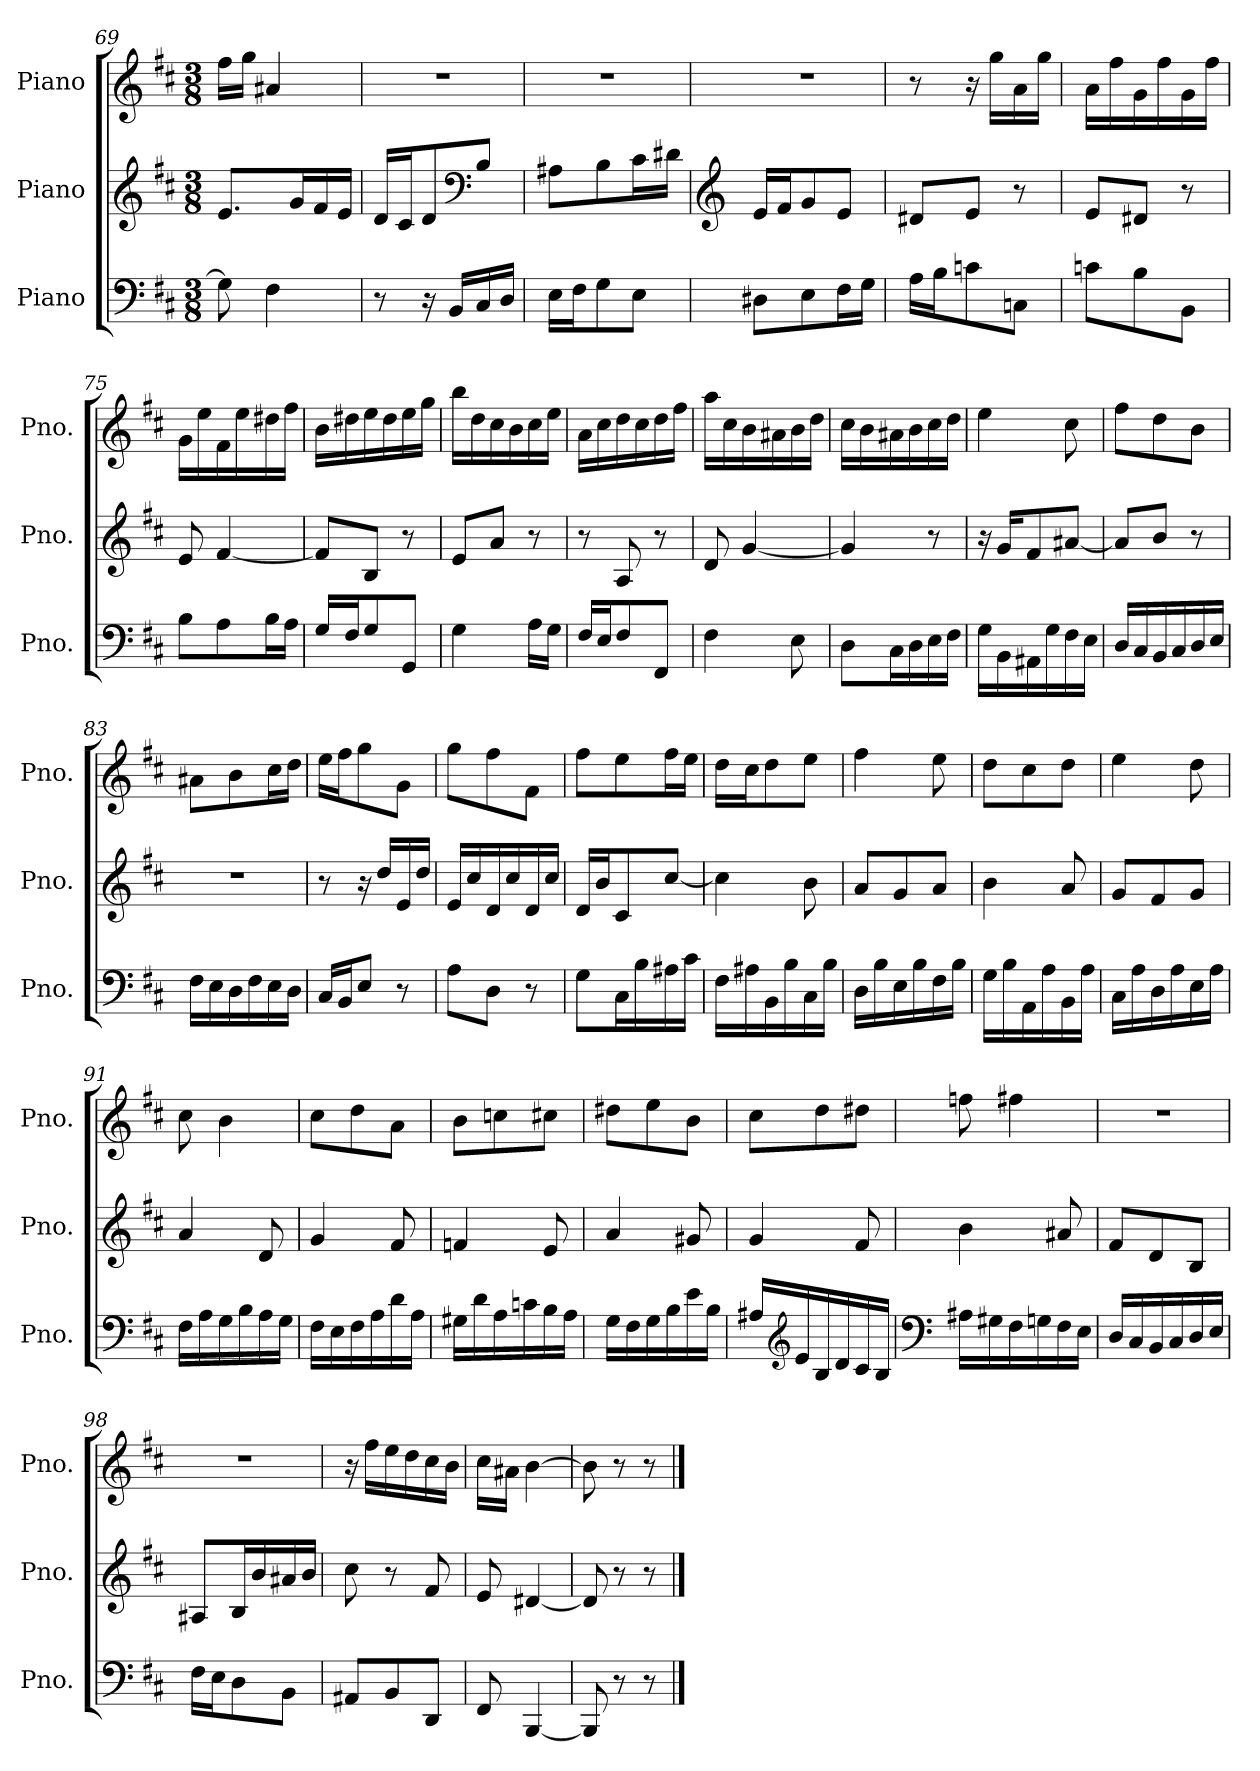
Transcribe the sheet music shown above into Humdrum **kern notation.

**kern	**kern	**kern
*part3	*part2	*part1
*staff3	*staff2	*staff1
*I"Piano	*I"Piano	*I"Piano
*I'Pno.	*I'Pno.	*I'Pno.
*clefF4	*clefG2	*clefG2
*k[f#c#]	*k[f#c#]	*k[f#c#]
*M3/8	*M3/8	*M3/8
=69	=69	=69
8G\]	8.e/L	16ff#\LL
.	.	16gg\JJ
4F#\	.	4a#X/
.	16g/L	.
.	16f#/	.
.	16e/JJ	.
!!LO:PB:g=z
=70	=70	=70
8r	16d/LL	4.r
.	16c#/J	.
16r	8d/	.
16BB/LL	.	.
*	*clefF4	*
16C#/	8B/J	.
16D/JJ	.	.
=71	=71	=71
16E\LL	8A#X\L	4.r
16F#\J	.	.
8G\	8B\	.
8E\J	16c#\L	.
.	16d#X\JJ	.
=72	=72	=72
*	*clefG2	*
8D#X\L	16e/LL	4.r
.	16f#/J	.
8E\	8g/	.
16F#\L	8e/J	.
16G\JJ	.	.
=73	=73	=73
16A\LL	8d#X/L	8r
16B\J	.	.
8cn\	8e/J	16r
.	.	16gg\LL
8Cn\J	8r	16a\
.	.	16gg\JJ
=74	=74	=74
8cn\L	8e/L	16a\LL
.	.	16ff#\
8B\	8d#X/J	16g\
.	.	16ff#\
8BB\J	8r	16g\
.	.	16ff#\JJ
=75	=75	=75
8B\L	8e/	16g\LL
.	.	16ee\
8A\	[4f#/	16f#\
.	.	16ee\
16B\L	.	16dd#X\
16A\JJ	.	16ff#\JJ
!!LO:LB:g=z
=76	=76	=76
16G/LL	8f#/L]	16b\LL
16F#/J	.	16dd#X\
8G/	8B/J	16ee\
.	.	16dd#\
8GG/J	8r	16ee\
.	.	16gg\JJ
=77	=77	=77
4G\	8e/L	16bb\LL
.	.	16dd\
.	8a/J	16cc#\
.	.	16b\
16A\LL	8r	16cc#\
16G\JJ	.	16ee\JJ
=78	=78	=78
16F#/LL	8r	16a\LL
16E/J	.	16cc#\
8F#/	8A/	16dd\
.	.	16cc#\
8FF#/J	8r	16dd\
.	.	16ff#\JJ
=79	=79	=79
4F#\	8d/	16aa\LL
.	.	16cc#\
.	[4g/	16b\
.	.	16a#X\
8E\	.	16b\
.	.	16dd\JJ
=80	=80	=80
8D\L	4g/]	16cc#\LL
.	.	16b\
16C#\L	.	16a#X\
16D\	.	16b\
16E\	8r	16cc#\
16F#\JJ	.	16dd\JJ
=81	=81	=81
16G\LL	16r	4ee\
16BB\	16g/KL	.
16AA#X\	8f#/	.
16G\	.	.
16F#\	[8a#X/J	8cc#\
16E\JJ	.	.
=82	=82	=82
16D/LL	8a#/L]	8ff#\L
16C#/	.	.
16BB/	8b/J	8dd\
16C#/	.	.
16D/	8r	8b\J
16E/JJ	.	.
!!LO:LB:g=z
=83	=83	=83
16F#\LL	4.r	8a#X\L
16E\	.	.
16D\	.	8b\
16F#\	.	.
16E\	.	16cc#\L
16D\JJ	.	16dd\JJ
=84	=84	=84
16C#/LL	8r	16ee\LL
16BB/J	.	16ff#\J
8E/J	16r	8gg\
.	16dd/LL	.
8r	16e/	8g\J
.	16dd/JJ	.
=85	=85	=85
8A\L	16e/LL	8gg\L
.	16cc#/	.
8D\J	16d/	8ff#\
.	16cc#/	.
8r	16d/	8f#\J
.	16cc#/JJ	.
=86	=86	=86
8G\L	16d/LL	8ff#\L
.	16b/J	.
16C#\L	8c#/	8ee\
16B\	.	.
16A#X\	[8cc#/J	16ff#\L
16c#\JJ	.	16ee\JJ
=87	=87	=87
16F#\LL	4cc#\]	16dd\LL
16A#X\	.	16cc#\J
16BB\	.	8dd\
16B\	.	.
16C#\	8b\	8ee\J
16B\JJ	.	.
=88	=88	=88
16D\LL	8a/L	4ff#\
16B\	.	.
16E\	8g/	.
16B\	.	.
16F#\	8a/J	8ee\
16B\JJ	.	.
=89	=89	=89
16G\LL	4b\	8dd\L
16B\	.	.
16AA\	.	8cc#\
16A\	.	.
16BB\	8a/	8dd\J
16A\JJ	.	.
!!LO:LB:g=z
=90	=90	=90
16C#\LL	8g/L	4ee\
16A\	.	.
16D\	8f#/	.
16A\	.	.
16E\	8g/J	8dd\
16A\JJ	.	.
=91	=91	=91
16F#\LL	4a/	8cc#\
16A\	.	.
16G\	.	4b\
16B\	.	.
16A\	8d/	.
16G\JJ	.	.
=92	=92	=92
16F#\LL	4g/	8cc#\L
16E\	.	.
16F#\	.	8dd\
16A\	.	.
16d\	8f#/	8a\J
16A\JJ	.	.
=93	=93	=93
16G#X\LL	4fn/	8b\L
16d\	.	.
16A\	.	8ccn\
16cn\	.	.
16B\	8e/	8cc#X\J
16A\JJ	.	.
=94	=94	=94
16G\LL	4a/	8dd#X\L
16F#\	.	.
16G\	.	8ee\
16B\	.	.
16e\	8g#X/	8b\J
16B\JJ	.	.
=95	=95	=95
16A#X/LL	4g/	8cc#\L
*clefG2	*	*
16e/	.	.
16B/	.	8dd\
16d/	.	.
16c#/	8f#/	8dd#X\J
16B/JJ	.	.
!!LO:PB:g=z
=96	=96	=96
*clefF4	*	*
16A#X\LL	4b\	8ffn\
16G#X\	.	.
16F#\	.	4ff#X\
16Gn\	.	.
16F#\	8a#X/	.
16E\JJ	.	.
=97	=97	=97
16D/LL	8f#/L	4.r
16C#/	.	.
16BB/	8d/	.
16C#/	.	.
16D/	8B/J	.
16E/JJ	.	.
=98	=98	=98
16F#\LL	8A#X/L	4.r
16E\J	.	.
8D\	16B/L	.
.	16b/	.
8BB\J	16a#X/	.
.	16b/JJ	.
=99	=99	=99
8AA#X/L	8cc#\	16r
.	.	16ff#\LL
8BB/	8r	16ee\
.	.	16dd\
8DD/J	8f#/	16cc#\
.	.	16b\JJ
=100	=100	=100
8FF#/	8e/	16cc#\LL
.	.	16a#X\JJ
[4BBB/	[4d#X/	[4b\
=101	=101	=101
8BBB/]	8d#/]	8b\]
8r	8r	8r
8r	8r	8r
==	==	==
*-	*-	*-
